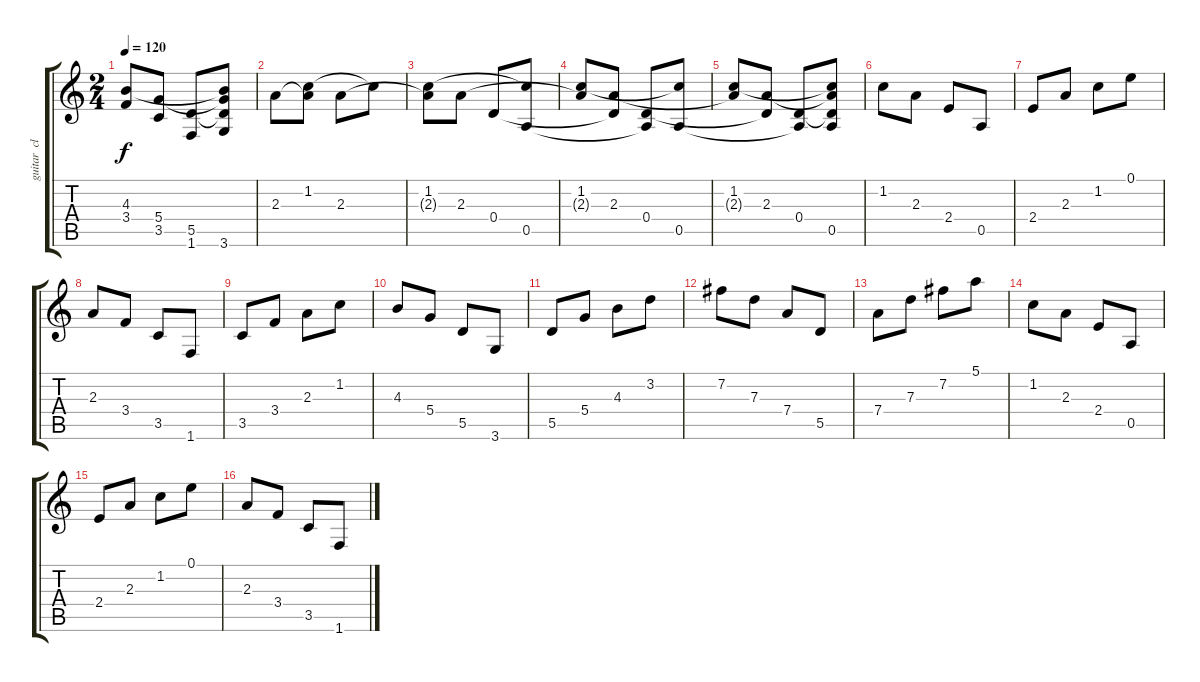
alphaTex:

\track ("guitar  clean  right" "guitar  cl") {instrument acousticguitarnylon}
\staff {score tabs}
\tuning (E4 B3 G3 D3 A2 E2) {hide}
\ts (2 4)
\tempo 120
\clef g2
\ks c
(4.3 3.4{t}).8{dy f} (5.4 3.5{t}).8 (5.5 1.6{t}).8 (4.3{t} 5.4{t} 5.5{t} 3.6).8 |
2.3.8 (1.2 2.3{t}).8 2.3.8 1.2{t}.8 |
(1.2 2.3{t}).8 2.3.8 0.4.8 (1.2{t} 0.5).8 |
(1.2 2.3{t}).8 (2.3 0.4{t}).8 (0.4 0.5{t}).8 (1.2{t} 0.5).8 |
(1.2 2.3{t}).8 (2.3 0.4{t}).8 (0.4 0.5{t}).8 (1.2{t} 2.3{t} 0.4{t} 0.5).8 |
1.2.8{volume 10 instrument electricguitarmuted} 2.3.8 2.4.8 0.5.8 |
2.4.8 2.3.8 1.2.8 0.1.8 |
2.3.8 3.4.8 3.5.8 1.6.8 |
3.5.8 3.4.8 2.3.8 1.2.8 |
4.3.8 5.4.8 5.5.8 3.6.8 |
5.5.8 5.4.8 4.3.8 3.2.8 |
7.2.8 7.3.8 7.4.8 5.5.8 |
7.4.8 7.3.8 7.2.8 5.1.8 |
1.2.8 2.3.8 2.4.8 0.5.8 |
2.4.8 2.3.8 1.2.8 0.1.8 |
2.3.8 3.4.8 3.5.8 1.6.8
